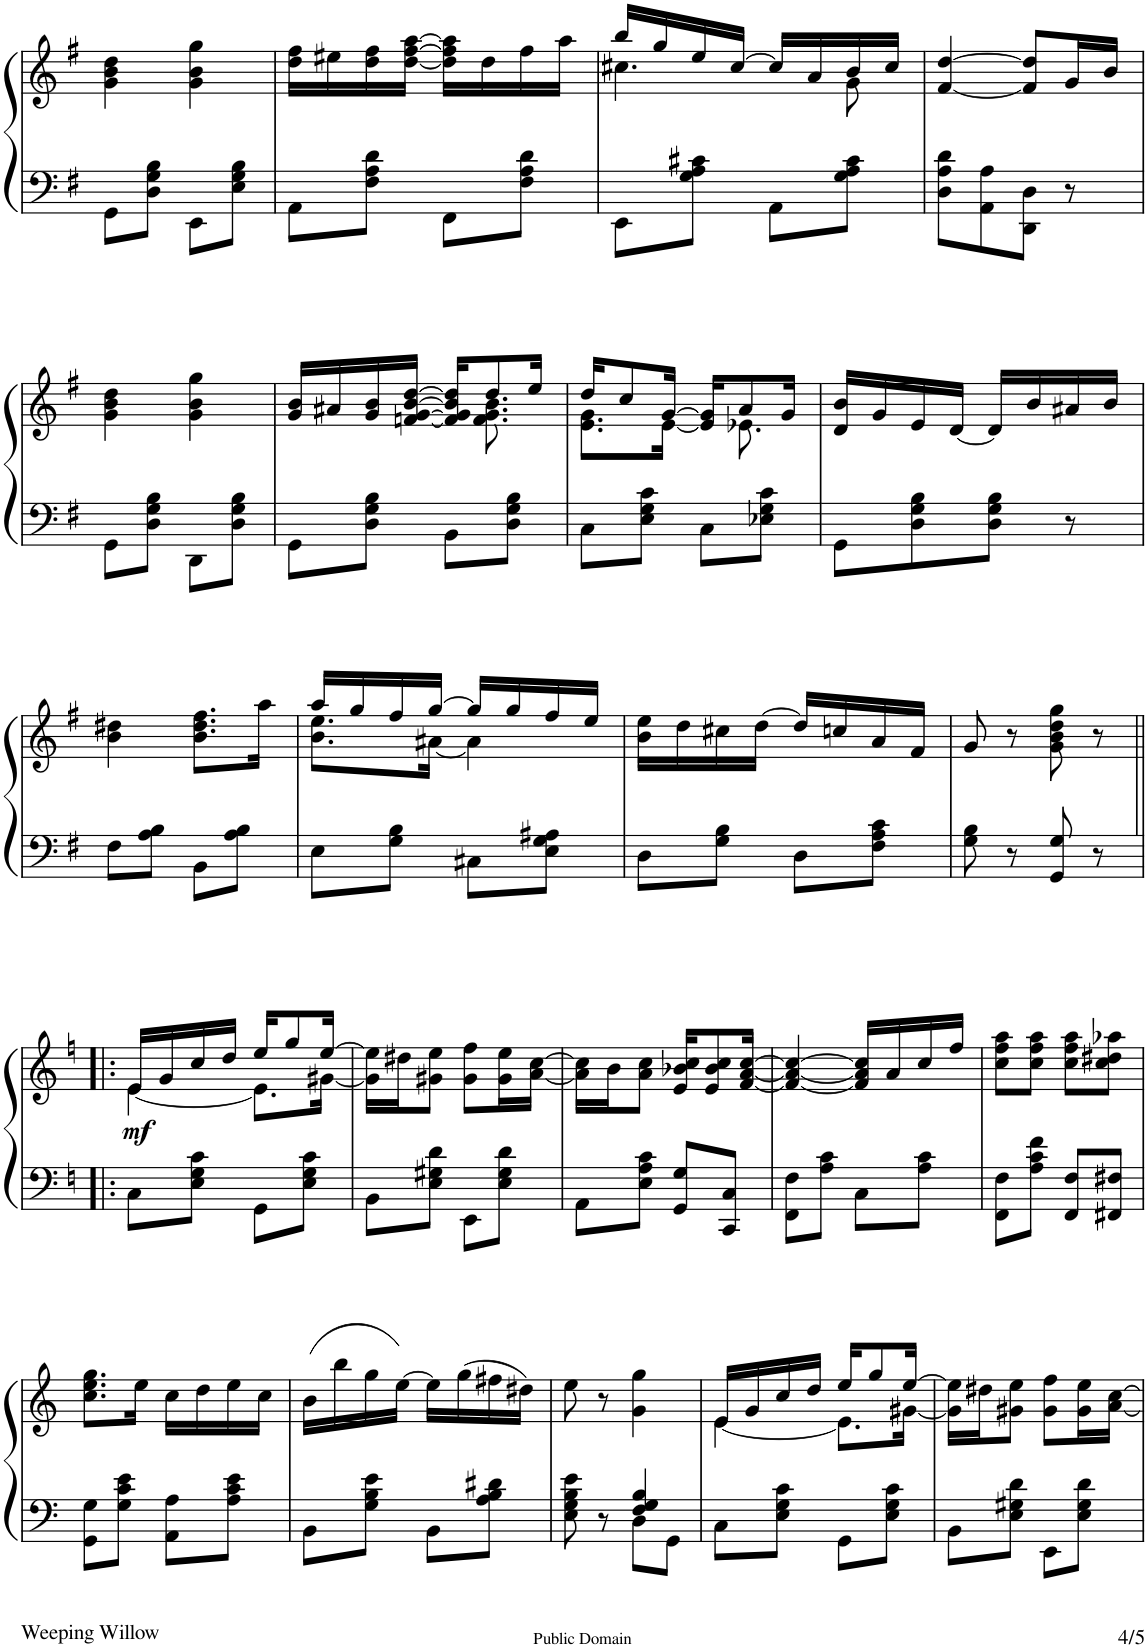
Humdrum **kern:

**kern	**kern	**dynam
*part1	*part1	*part1
*staff2	*staff1	*staff1/2
*I"Piano	*	*
*I'Pno.	*	*
!!LO:PB:g=z
*clefF4	*clefG2	*
*k[f#]	*k[f#]	*
*G:	*G:	*
*M2/4	*M2/4	*
=43	=43	=43
8GG\L	4g\ 4b\ 4dd\	.
8D\ 8G\ 8B\J	.	.
8EE\L	4g\ 4b\ 4gg\	.
8E\ 8G\ 8B\J	.	.
=44	=44	=44
8AA\L	16dd\ 16ff#\LL	.
.	16ee#X\	.
8F#\ 8A\ 8d\J	16dd\ 16ff#\	.
.	[16dd\ [16ff#\ [16aa\JJ	.
8FF#\L	16dd\] 16ff#\] 16aa\]LL	.
.	16dd\	.
8F#\ 8A\ 8d\J	16ff#\	.
.	16aa\JJ	.
=45	=45	=45
*	*^	*
8EE\L	16bb/LL	4.cc#X\	.
.	16gg/	.	.
8G\ 8A\ 8c#X\J	16ee/	.	.
.	[16cc#/JJ	.	.
8AA\L	16cc#/LL]	.	.
.	16a/	.	.
8G\ 8A\ 8c#\J	16b/	8g\	.
.	16cc#/JJ	.	.
*	*v	*v	*
=46	=46	=46
8D\ 8A\ 8d\L	[4f#/ [4dd/	.
8AA\ 8A\	.	.
8DD\ 8D\J	8f#/] 8dd/]L	.
8r	16g/L	.
.	16b/JJ	.
!!LO:LB:g=z
=47	=47	=47
8GG\L	4g\ 4b\ 4dd\	.
8D\ 8G\ 8B\J	.	.
8DD\L	4g\ 4b\ 4gg\	.
8D\ 8G\ 8B\J	.	.
=48	=48	=48
*	*^	*
8GG\L	16g/ 16b/LL	4ryy	.
.	16a#X/	.	.
8D\ 8G\ 8B\J	16g/ 16b/	.	.
.	[16fn/ [16g/ [16b/ [16dd/JJ	.	.
8BB\L	16f/] 16g/] 16b/] 16dd/]KL	16ryy	.
.	8dd/	8.f\ 8.g\ 8.b\	.
8D\ 8G\ 8B\J	.	.	.
.	16ee/Jk	.	.
=49	=49	=49	=49
8C\L	16dd/KL	8.e\ 8.g\L	.
.	8cc/	.	.
8E\ 8G\ 8c\J	.	.	.
.	[16g/Jk	[16e\Jk	.
8C\L	16e/] 16g/]KL	16ryy	.
.	8a/	8.e-X\	.
8E-X\ 8G\ 8c\J	.	.	.
.	16g/Jk	.	.
*	*v	*v	*
=50	=50	=50
8GG\L	16d/ 16b/LL	.
.	16g/	.
8D\ 8G\ 8B\	16e/	.
.	[16d/JJ	.
8D\ 8G\ 8B\J	16d/LL]	.
.	16b/	.
8r	16a#X/	.
.	16b/JJ	.
!!LO:LB:g=z
=51	=51	=51
8F#\L	4b\ 4dd#X\	.
8A\ 8B\J	.	.
8BB\L	8.b\ 8.dd#\ 8.ff#\L	.
8A\ 8B\J	.	.
.	16aa\Jk	.
=52	=52	=52
*	*^	*
8E\L	16aa/LL	8.b\ 8.ee\L	.
.	16gg/	.	.
8G\ 8B\J	16ff#/	.	.
.	[16gg/JJ	[16a#X\Jk	.
8C#X\L	16gg/LL]	4a#\]	.
.	16gg/	.	.
8E\ 8G\ 8A#X\J	16ff#/	.	.
.	16ee/JJ	.	.
*	*v	*v	*
=53	=53	=53
8D\L	16b\ 16ee\LL	.
.	16dd\	.
8G\ 8B\J	16cc#X\	.
.	[16dd\JJ	.
8D\L	16dd/LL]	.
.	16ccn/	.
8F#\ 8A\ 8c\J	16a/	.
.	16f#/JJ	.
=54	=54	=54
8G\ 8B\	8g/	.
8r	8r	.
8GG/ 8G/	8g\ 8b\ 8dd\ 8gg\	.
8r	8r	.
!!LO:LB:g=z
=55!|:	=55!|:	=55!|:
*k[]	*k[]	*
*	*^	*
!	!	!	!LO:DY:b
8C\L	16e/LL	[4e\	mf
.	16g/	.	.
8E\ 8G\ 8c\J	16cc/	.	.
.	16dd/JJ	.	.
8GG\L	16ee/KL	8.e\L]	.
.	8gg/	.	.
8E\ 8G\ 8c\J	.	.	.
.	[16ee/Jk	[16g#X\Jk	.
*	*v	*v	*
=56	=56	=56
8BB\L	16g#\] 16ee\]LL	.
.	16dd#X\J	.
8E\ 8G#X\ 8d\J	8g#X\ 8ee\J	.
8EE\L	8g#\ 8ff\L	.
8E\ 8G#\ 8d\J	16g#\ 16ee\L	.
.	[16a\ [16cc\JJ	.
=57	=57	=57
8AA\L	16a\] 16cc\]LL	.
.	16b\J	.
8E\ 8A\ 8c\J	8a\ 8cc\J	.
8GG/ 8G/L	16e/ 16b-X/ 16cc/KL	.
.	8e/ 8b-/ 8cc/	.
8CC/ 8C/J	.	.
.	[16f/ [16a/ [16cc/Jk	.
=58	=58	=58
8FF\ 8F\L	4f/_ 4a/_ 4cc/_	.
8A\ 8c\J	.	.
8C\L	16f/] 16a/] 16cc/]LL	.
.	16a/	.
8A\ 8c\J	16cc/	.
.	16ff/JJ	.
=59	=59	=59
8FF\ 8F\L	8cc\ 8ff\ 8aa\L	.
8A\ 8c\ 8f\J	8cc\ 8ff\ 8aa\J	.
8FF/ 8F/L	8cc\ 8ff\ 8aa\L	.
8FF#X/ 8F#X/J	8cc\ 8dd#X\ 8aa-X\J	.
!!LO:LB:g=z
=60	=60	=60
8GG\ 8G\L	8.cc\ 8.ee\ 8.gg\L	.
8G\ 8c\ 8e\J	.	.
.	16ee\Jk	.
8AA\ 8A\L	16cc\LL	.
.	16dd\	.
8A\ 8c\ 8e\J	16ee\	.
.	16cc\JJ	.
=61	=61	=61
8BB\L	(16b\LL	.
.	16bb\	.
8G\ 8B\ 8e\J	16gg\	.
.	[16ee\JJ)	.
8BB\L	16ee\LL]	.
.	(16gg\	.
8A\ 8B\ 8d#X\J	16ff#X\	.
.	16dd#X\JJ)	.
=62	=62	=62
*^	*	*
8E\ 8G\ 8B\ 8e\	8ryy	8ee\	.
8r	8ryy	8r	.
4F/ 4G/ 4B/	8D\L	4g\ 4gg\	.
.	8GG\J	.	.
*v	*v	*	*
=63	=63	=63
*	*^	*
8C\L	16e/LL	[4e\	.
.	16g/	.	.
8E\ 8G\ 8c\J	16cc/	.	.
.	16dd/JJ	.	.
8GG\L	16ee/KL	8.e\L]	.
.	8gg/	.	.
8E\ 8G\ 8c\J	.	.	.
.	[16ee/Jk	[16g#X\Jk	.
*	*v	*v	*
=64	=64	=64
8BB\L	16g#\] 16ee\]LL	.
.	16dd#X\J	.
8E\ 8G#X\ 8d\J	8g#X\ 8ee\J	.
8EE\L	8g#\ 8ff\L	.
8E\ 8G#\ 8d\J	16g#\ 16ee\L	.
.	[16a\ [16cc\JJ	.
=	=	=
*-	*-	*-
